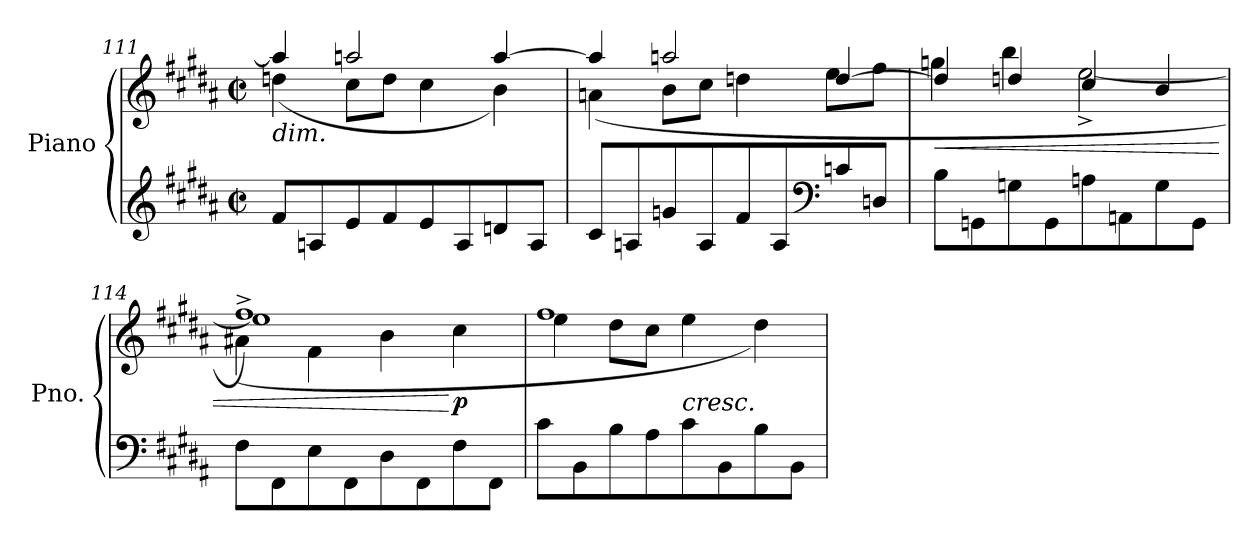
**kern	**kern	**dynam
*part1	*part1	*part1
*staff2	*staff1	*staff1/2
*I"Piano	*	*
*I'Pno.	*	*
*clefG2	*clefG2	*
*k[f#c#g#d#a#]	*k[f#c#g#d#a#]	*
*M2/2	*M2/2	*
*met(c|)	*met(c|)	*
=111	=111	=111
*	*^	*
!	!LO:TX:b:i:t=dim.	!	!
8f#/L	4aa/]	(<4ddn\	.
8An/	.	.	.
8e/	2aan/	8cc#\L	.
8f#/	.	8dd\J	.
8e/	.	4cc#\	.
8A/	.	.	.
8dn/	[4aa/	4b\)	.
8A/J	.	.	.
=112	=112	=112	=112
8c#/L	4aa/]	(>4an\	.
8An/	.	.	.
8gn/	2aan/	8b\L	.
8A/	.	8cc#\J	.
8f#/	.	4ddn\	.
8A/	.	.	.
*clefF4	*	*	*
8cn/	[4dd/	8ee\L	.
8Dn/J	.	8ff#\J	.
=113	=113	=113	=113
!	!	!	!LO:HP:b
8B\L	4dd/]	4ggn\	<
8GGn\	.	.	.
8Gn\	4ddn/	4bb\	.
8GG\	.	.	.
8An\	4cc#/	[2ee^\	.
8AAn\	.	.	.
8G\	4b/	.	.
8GG\J	.	.	.
!!LO:PB:g=z
=114	=114	=114	=114
*	*	*^	*
8F#\L	1ff#^)	(<4a#X\	1ee]	.
8FF#\	.	.	.	.
8E\	.	4f#\	.	.
8FF#\	.	.	.	.
8D#\	.	4b\	.	.
8FF#\	.	.	.	.
!	!	!	!	!LO:DY:n=1:b
8F#\	.	4cc#\	.	[ p
8FF#\J	.	.	.	.
*	*	*v	*v	*
=115	=115	=115	=115
8c#\L	1ff#	4ee\	.
8BB\	.	.	.
8B\	.	8dd#\L	.
8A#\	.	8cc#\J	.
!LO:TX:a:i:t=cresc.	!	!	!
8c#\	.	4ee\	.
8BB\	.	.	.
8B\	.	4dd#\)	.
8BB\J	.	.	.
*	*v	*v	*
=	=	=
*-	*-	*-
